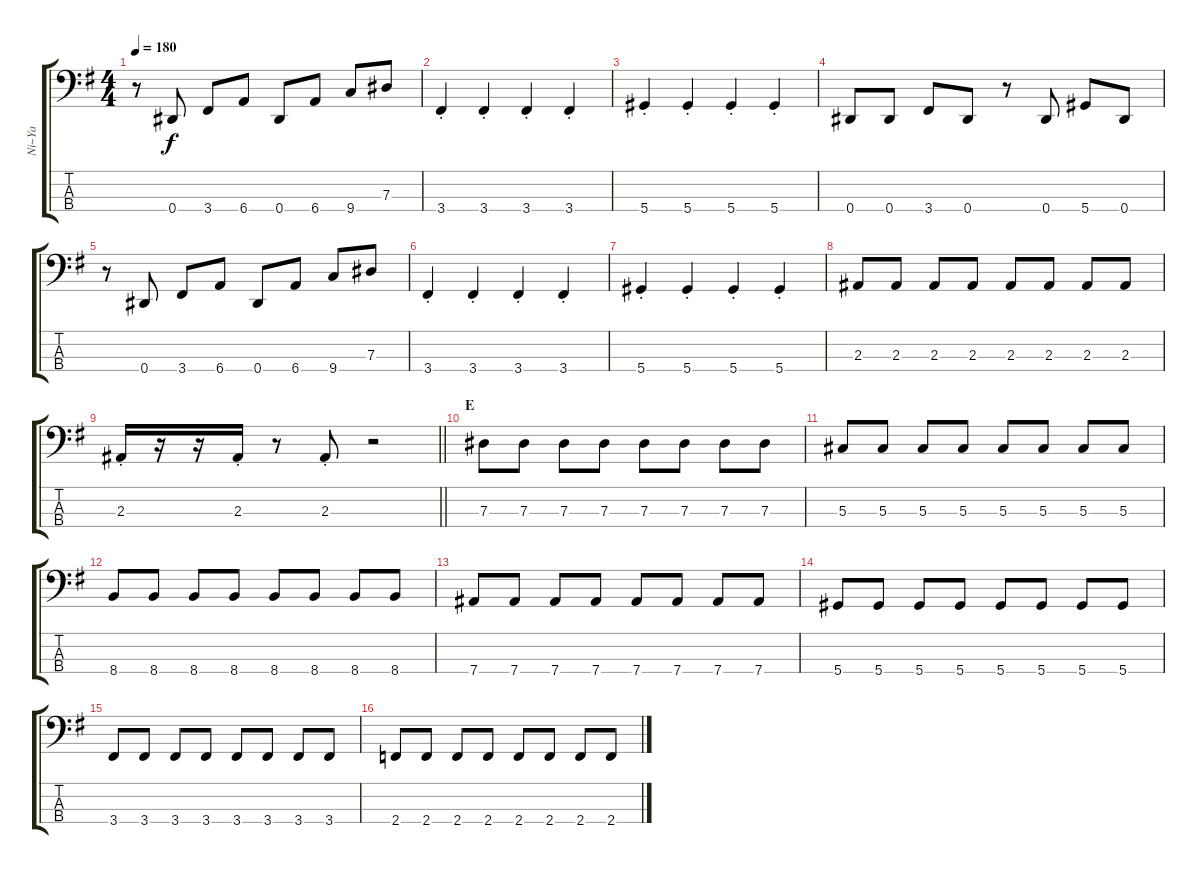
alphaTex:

\track ("Ni~Ya" "Ni~Ya") {instrument electricbasspick}
\staff {score tabs}
\tuning (Gb2 Db2 Ab1 Eb1) {hide}
\ts (4 4)
\tempo 180
\clef f4
\ks g
r.8{dy f} 0.4.8 3.4.8 6.4.8 0.4.8 6.4.8 9.4.8 7.3.8 |
3.4{st}.4 3.4{st}.4 3.4{st}.4 3.4{st}.4 |
5.4{st}.4 5.4{st}.4 5.4{st}.4 5.4{st}.4 |
0.4.8 0.4.8 3.4.8 0.4.8 r.8 0.4.8 5.4.8 0.4.8 |
r.8 0.4.8 3.4.8 6.4.8 0.4.8 6.4.8 9.4.8 7.3.8 |
3.4{st}.4 3.4{st}.4 3.4{st}.4 3.4{st}.4 |
5.4{st}.4 5.4{st}.4 5.4{st}.4 5.4{st}.4 |
2.3.8 2.3.8 2.3.8 2.3.8 2.3.8 2.3.8 2.3.8 2.3.8 |
\barLineRight lightlight
2.3{st}.16 r.16 r.16 2.3{st}.16 r.8 2.3{st}.8 r.2 |
\section ("" "E")
7.3.8 7.3.8 7.3.8 7.3.8 7.3.8 7.3.8 7.3.8 7.3.8 |
5.3.8 5.3.8 5.3.8 5.3.8 5.3.8 5.3.8 5.3.8 5.3.8 |
8.4.8 8.4.8 8.4.8 8.4.8 8.4.8 8.4.8 8.4.8 8.4.8 |
7.4.8 7.4.8 7.4.8 7.4.8 7.4.8 7.4.8 7.4.8 7.4.8 |
5.4.8 5.4.8 5.4.8 5.4.8 5.4.8 5.4.8 5.4.8 5.4.8 |
3.4.8 3.4.8 3.4.8 3.4.8 3.4.8 3.4.8 3.4.8 3.4.8 |
2.4.8 2.4.8 2.4.8 2.4.8 2.4.8 2.4.8 2.4.8 2.4.8
